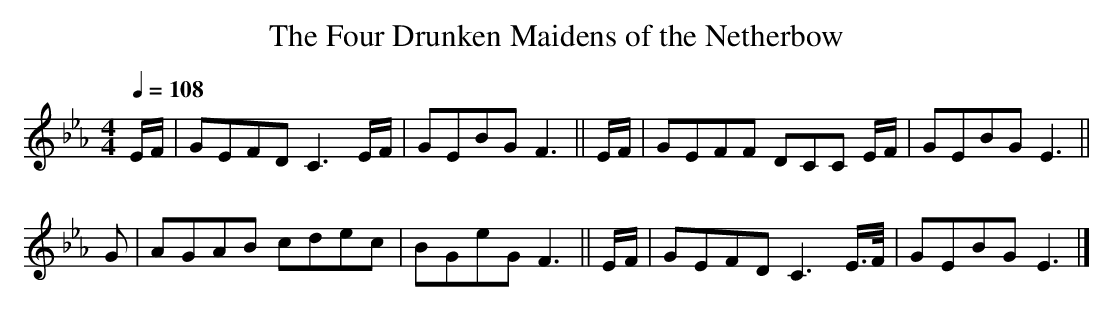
X:1
T:The Four Drunken Maidens of the Netherbow
M:4/4
L:1/8
Q:1/4=108
K:Eb
E/F/|GEFD C3 E/F/|GEBG F3||E/F/|GEFF DCC E/F/ |GEBG E3||
G   |AGAB cdec   |BGeG F3||E/F/|GEFD C3  E/>F/|GEBG E3|]
